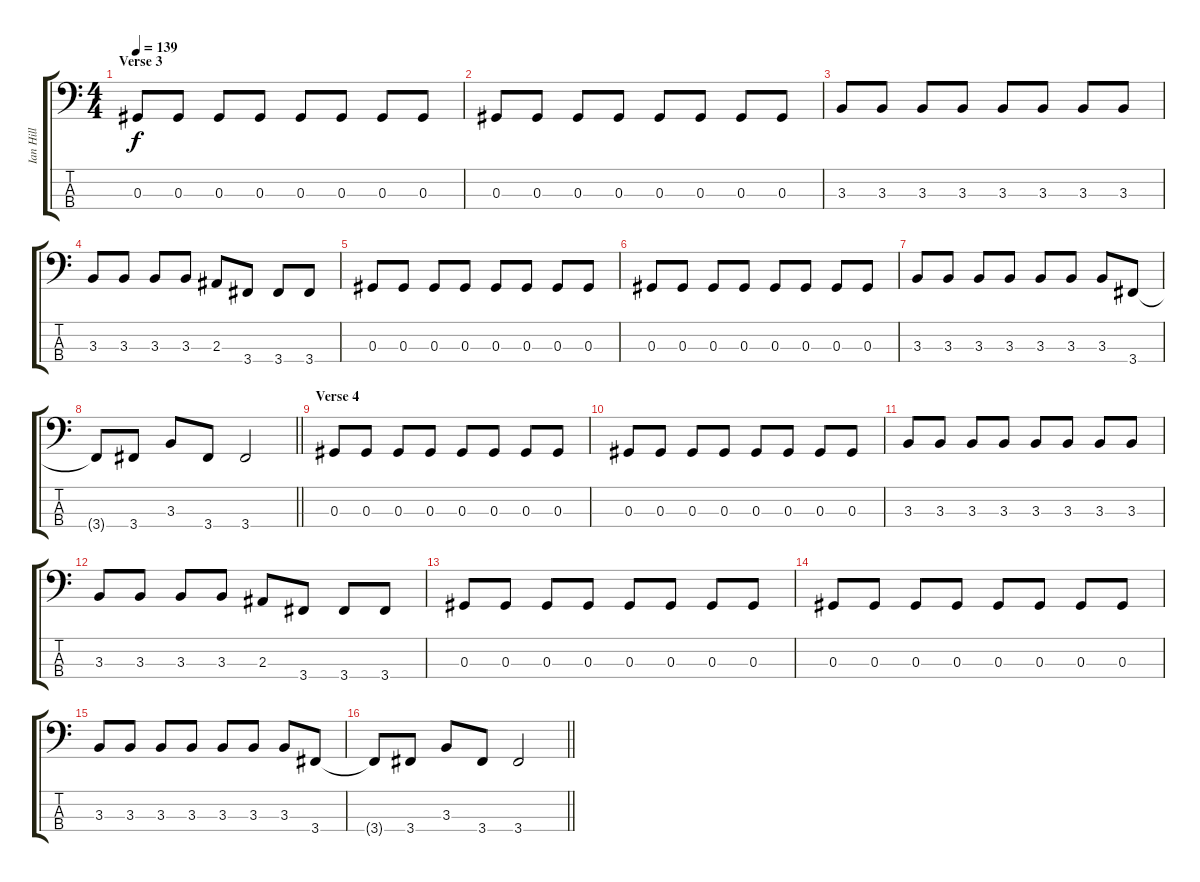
\track ("Ian Hill" "Ian Hill") {instrument electricbassfinger}
\staff {score tabs}
\tuning (Gb2 Db2 Ab1 Eb1) {hide}
\ts (4 4)
\section ("" "Verse 3")
\tempo 139
\clef f4
\ks c
0.3.8{dy f} 0.3.8 0.3.8 0.3.8 0.3.8 0.3.8 0.3.8 0.3.8 |
0.3.8 0.3.8 0.3.8 0.3.8 0.3.8 0.3.8 0.3.8 0.3.8 |
3.3.8 3.3.8 3.3.8 3.3.8 3.3.8 3.3.8 3.3.8 3.3.8 |
3.3.8 3.3.8 3.3.8 3.3.8 2.3.8 3.4.8 3.4.8 3.4.8 |
0.3.8 0.3.8 0.3.8 0.3.8 0.3.8 0.3.8 0.3.8 0.3.8 |
0.3.8 0.3.8 0.3.8 0.3.8 0.3.8 0.3.8 0.3.8 0.3.8 |
3.3.8 3.3.8 3.3.8 3.3.8 3.3.8 3.3.8 3.3.8 3.4.8 |
\barLineRight lightlight
3.4{t}.8 3.4.8 3.3.8 3.4.8 3.4.2 |
\section ("" "Verse 4")
0.3.8 0.3.8 0.3.8 0.3.8 0.3.8 0.3.8 0.3.8 0.3.8 |
0.3.8 0.3.8 0.3.8 0.3.8 0.3.8 0.3.8 0.3.8 0.3.8 |
3.3.8 3.3.8 3.3.8 3.3.8 3.3.8 3.3.8 3.3.8 3.3.8 |
3.3.8 3.3.8 3.3.8 3.3.8 2.3.8 3.4.8 3.4.8 3.4.8 |
0.3.8 0.3.8 0.3.8 0.3.8 0.3.8 0.3.8 0.3.8 0.3.8 |
0.3.8 0.3.8 0.3.8 0.3.8 0.3.8 0.3.8 0.3.8 0.3.8 |
3.3.8 3.3.8 3.3.8 3.3.8 3.3.8 3.3.8 3.3.8 3.4.8 |
\barLineRight lightlight
3.4{t}.8 3.4.8 3.3.8 3.4.8 3.4.2
